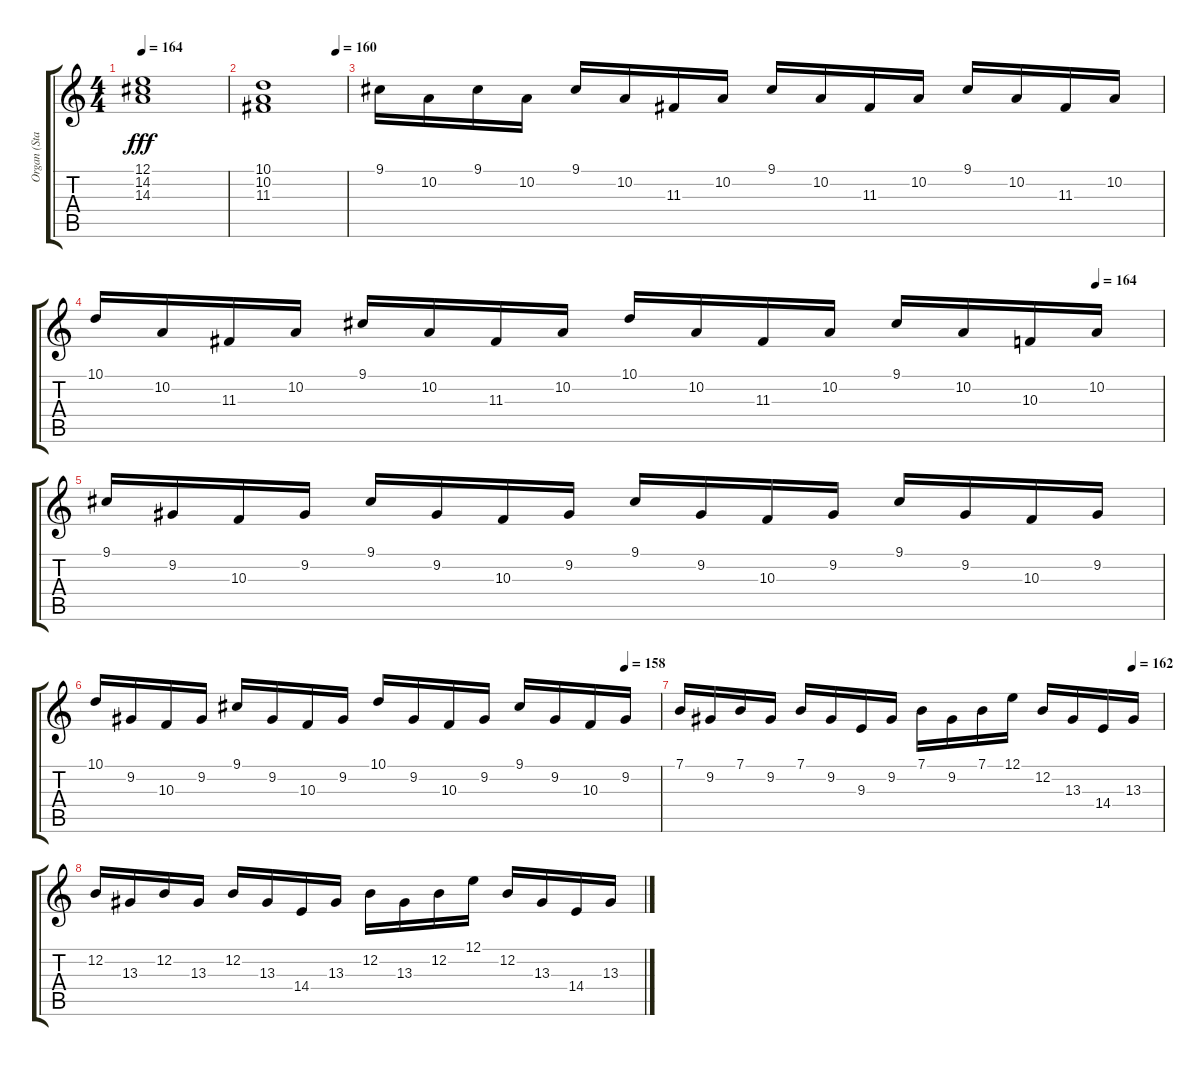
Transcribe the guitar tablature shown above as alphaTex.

\track ("Organ (Staff 1)" "Organ (Sta") {instrument drawbarorgan}
\staff {score tabs}
\tuning (E4 B3 G3 D3 A2 E2) {hide}
\ts (4 4)
\tempo 164
\clef g2
\ks c
(12.1{t} 14.2{t} 14.3{t}).1{dy fff} |
\tempo (160 0.875)
(10.1 10.2 11.3).1 |
9.1.16 10.2.16 9.1.16 10.2.16 9.1.16 10.2.16 11.3.16 10.2.16 9.1.16 10.2.16 11.3.16 10.2.16 9.1.16 10.2.16 11.3.16 10.2.16 |
\tempo (164 0.9375)
10.1.16 10.2.16 11.3.16 10.2.16 9.1.16 10.2.16 11.3.16 10.2.16 10.1.16 10.2.16 11.3.16 10.2.16 9.1.16 10.2.16 10.3.16 10.2.16 |
9.1.16 9.2.16 10.3.16 9.2.16 9.1.16 9.2.16 10.3.16 9.2.16 9.1.16 9.2.16 10.3.16 9.2.16 9.1.16 9.2.16 10.3.16 9.2.16 |
\tempo (158 0.9375)
10.1.16 9.2.16 10.3.16 9.2.16 9.1.16 9.2.16 10.3.16 9.2.16 10.1.16 9.2.16 10.3.16 9.2.16 9.1.16 9.2.16 10.3.16 9.2.16 |
\tempo (162 0.9375)
7.1.16 9.2.16 7.1.16 9.2.16 7.1.16 9.2.16 9.3.16 9.2.16 7.1.16 9.2.16 7.1.16 12.1.16 12.2.16 13.3.16 14.4.16 13.3.16 |
12.2.16 13.3.16 12.2.16 13.3.16 12.2.16 13.3.16 14.4.16 13.3.16 12.2.16 13.3.16 12.2.16 12.1.16 12.2.16 13.3.16 14.4.16 13.3.16
